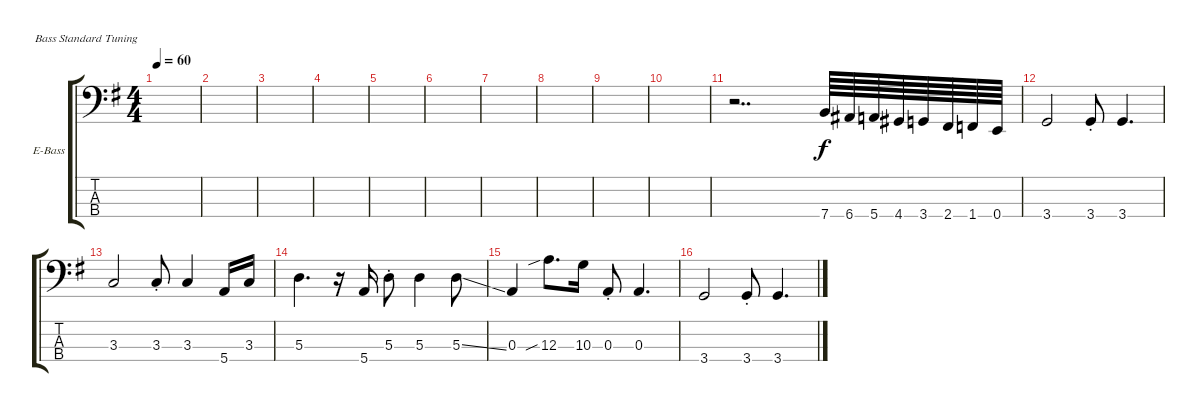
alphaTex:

\defaultSystemsLayout 4
\bracketExtendMode groupsimilarinstruments
\firstSystemTrackNameOrientation horizontal
\otherSystemsTrackNameOrientation horizontal
\track ("Electric Bass" "E-Bass") {instrument electricbassfinger}
\staff {score tabs}
\tuning (G2 D2 A1 E1)
\ts (4 4)
\tempo 60
\clef f4
\scale
0.333333
\ks g
|
\scale
0.333333 |
\scale
0.333333 |
\scale
0.333333 |
\scale
0.333333 |
\scale
0.333333 |
\scale
0.333333 |
\scale
0.333333 |
\scale
0.333333 |
\scale
0.333333 |
\scale
0.333333 r.2{dd} 7.4.64 6.4.64 5.4.64 4.4.64 3.4.64 2.4.64 1.4.64 0.4.64 |
3.4.2 3.4{st}.8 3.4.4{d} |
3.3.2 3.3{st}.8 3.3.4 5.4.16 3.3.16 |
5.3.4{d} r.16 5.4.16 5.3{st}.8 5.3.4 5.3{ss}.8 |
0.3.4 12.3{sib}.8{d} 10.3.16 0.3{st}.8 0.3.4{d} |
3.4.2 3.4{st}.8 3.4.4{d}
